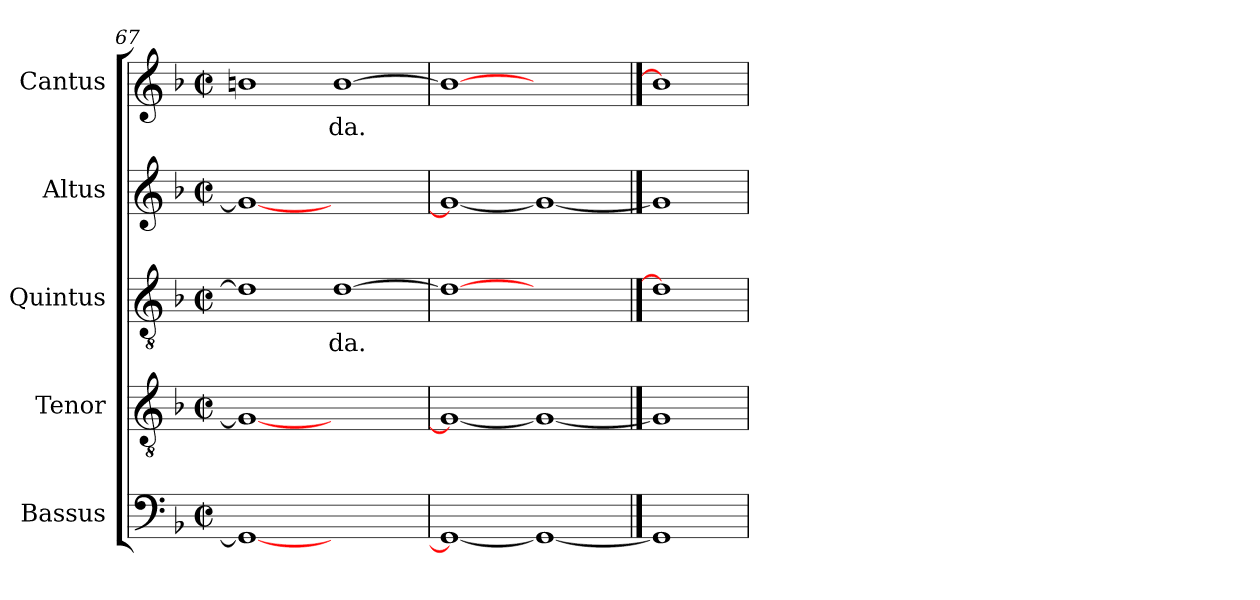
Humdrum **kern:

**kern	**text	**kern	**text	**kern	**text	**kern	**text	**kern	**text
*part5	*part5	*part4	*part4	*part3	*part3	*part2	*part2	*part1	*part1
*staff5	*staff5	*staff4	*staff4	*staff3	*staff3	*staff2	*staff2	*staff1	*staff1
*I"Bassus	*	*I"Tenor	*	*I"Quintus	*	*I"Altus	*	*I"Cantus	*
*clefF4	*	*clefGv2	*	*clefGv2	*	*clefG2	*	*clefG2	*
*k[b-]	*	*k[b-]	*	*k[b-]	*	*k[b-]	*	*k[b-]	*
*F:	*	*F:	*	*F:	*	*F:	*	*F:	*
*M2/2	*	*M2/2	*	*M2/2	*	*M2/2	*	*M2/2	*
*met(c|)	*	*met(c|)	*	*met(c|)	*	*met(c|)	*	*met(c|)	*
=67	=67	=67	=67	=67	=67	=67	=67	=67	=67
!	!LO:LY:b:cj	!	!LO:LY:b:cj	!	!LO:LY:b:cj	!	!LO:LY:b:cj	!	!LO:LY:b:cj
1GG_<	.	1G_<	.	1d]	.	1g_<	.	1bn	--
!	!	!	!	!	!LO:LY:b:cj	!	!	!	!LO:LY:b:cj
1ryy	.	1ryy	.	[>1d	da.	1ryy	.	[>1b	-da.
=68	=68	=68	=68	=68	=68	=68	=68	=68	=68
!	!LO:LY:b:cj	!	!LO:LY:b:cj	!	!LO:LY:b:cj	!	!LO:LY:b:cj	!	!LO:LY:b:cj
1GG_	.	1G_	.	1d_	.	1g_	.	1b_	.
1GG_	.	1G_	.	1ryy	.	1g_	.	1ryy	.
==69	==69	==69	==69	==69	==69	==69	==69	==69	==69
1GG]	.	1G]	.	1d]	.	1g]	.	1b]	.
=	=	=	=	=	=	=	=	=	=
*-	*-	*-	*-	*-	*-	*-	*-	*-	*-
